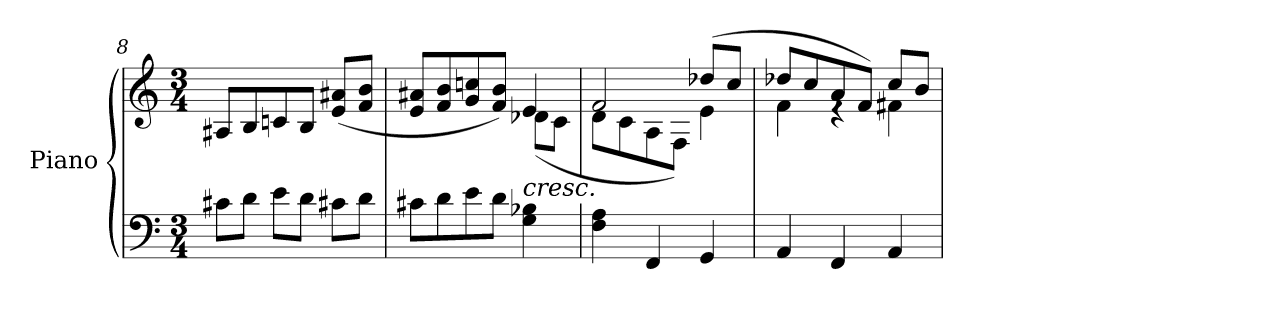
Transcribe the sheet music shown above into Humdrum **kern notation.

**kern	**kern
*part1	*part1
*staff2	*staff1
*I"Piano	*
*I'Pno.	*
*clefF4	*clefG2
*k[]	*k[]
*M3/4	*M3/4
=8	=8
8c#X\L	8A#X/L
8d\J	8B/
8e\L	8cn/
8d\J	8B/J
8c#X\L	(<8e/ 8a#X/L
8d\J	8f/ 8b/J
=9	=9
*	*^
8c#X\L	8e/ 8a#X/L	2reyy
8d\	8f/ 8b/	.
8e\	8g/ 8ccn/	.
8d\J	8f/ 8b/J)	.
!	!LO:TX:b:i:t=cresc.	!
4G\ 4B-X\	4e/	(<8d-X\L
.	.	8c\J
=10	=10	=10
4F\ 4A\	2f/	8d\L
.	.	8c\
4FF/	.	8A\
.	.	8F\J)
4GG/	(>8dd-X/L	4e\
.	8cc/J	.
=11	=11	=11
4AA/	8dd-X/L	4f\
.	8cc/	.
4FF/	8a/	4re
.	8f/J)	.
4AA/	8cc/L	4f#X\
.	8b/J	.
*	*v	*v
=	=
*-	*-
